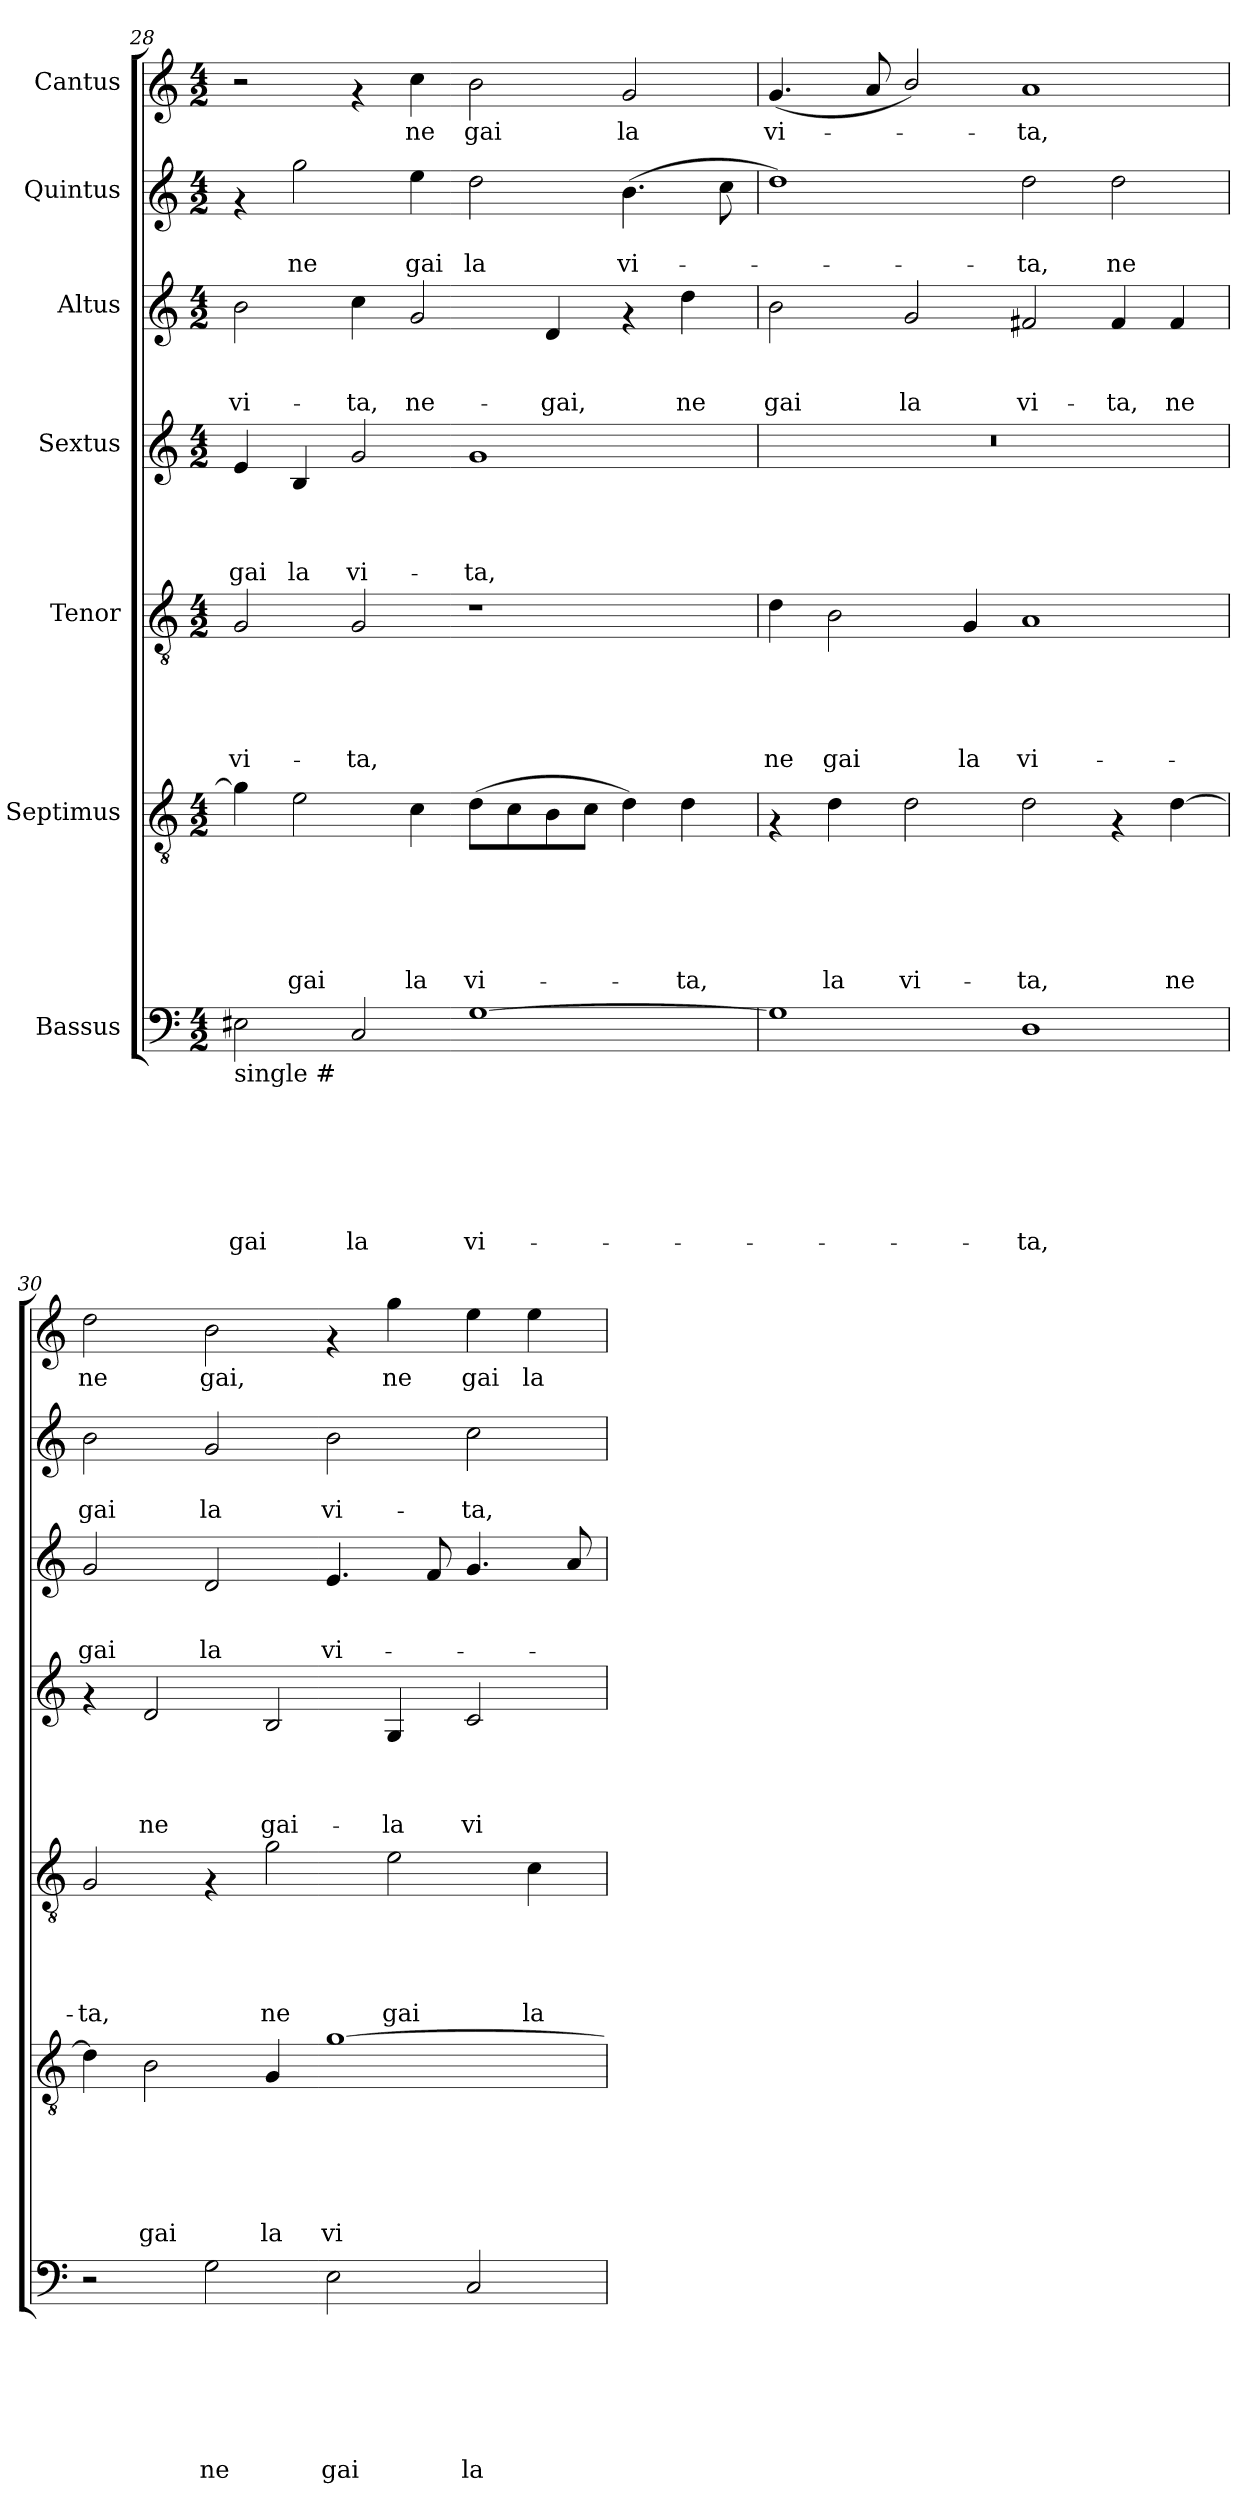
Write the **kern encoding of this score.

**kern	**text	**text	**text	**text	**text	**text	**text	**kern	**text	**text	**text	**text	**text	**text	**kern	**text	**text	**text	**text	**text	**kern	**text	**text	**text	**text	**kern	**text	**text	**text	**kern	**text	**text	**kern	**text
*part7	*part7	*part7	*part7	*part7	*part7	*part7	*part7	*part6	*part6	*part6	*part6	*part6	*part6	*part6	*part5	*part5	*part5	*part5	*part5	*part5	*part4	*part4	*part4	*part4	*part4	*part3	*part3	*part3	*part3	*part2	*part2	*part2	*part1	*part1
*staff7	*staff7	*staff7	*staff7	*staff7	*staff7	*staff7	*staff7	*staff6	*staff6	*staff6	*staff6	*staff6	*staff6	*staff6	*staff5	*staff5	*staff5	*staff5	*staff5	*staff5	*staff4	*staff4	*staff4	*staff4	*staff4	*staff3	*staff3	*staff3	*staff3	*staff2	*staff2	*staff2	*staff1	*staff1
*I"Bassus	*	*	*	*	*	*	*	*I"Septimus	*	*	*	*	*	*	*I"Tenor	*	*	*	*	*	*I"Sextus	*	*	*	*	*I"Altus	*	*	*	*I"Quintus	*	*	*I"Cantus	*
!!LO:PB:g=z
*clefF4	*	*	*	*	*	*	*	*clefGv2	*	*	*	*	*	*	*clefGv2	*	*	*	*	*	*clefG2	*	*	*	*	*clefG2	*	*	*	*clefG2	*	*	*clefG2	*
*k[]	*	*	*	*	*	*	*	*k[]	*	*	*	*	*	*	*k[]	*	*	*	*	*	*k[]	*	*	*	*	*k[]	*	*	*	*k[]	*	*	*k[]	*
*C:	*	*	*	*	*	*	*	*C:	*	*	*	*	*	*	*C:	*	*	*	*	*	*C:	*	*	*	*	*C:	*	*	*	*C:	*	*	*C:	*
*M4/2	*	*	*	*	*	*	*	*M4/2	*	*	*	*	*	*	*M4/2	*	*	*	*	*	*M4/2	*	*	*	*	*M4/2	*	*	*	*M4/2	*	*	*M4/2	*
=28	=28	=28	=28	=28	=28	=28	=28	=28	=28	=28	=28	=28	=28	=28	=28	=28	=28	=28	=28	=28	=28	=28	=28	=28	=28	=28	=28	=28	=28	=28	=28	=28	=28	=28
!LO:TX:b:t=single #	!	!	!	!	!	!	!	!	!	!	!	!	!	!	!	!	!	!	!	!	!	!	!	!	!	!	!	!	!	!	!	!	!	!
!	!	!	!	!	!	!	!LO:LY:b	!	!	!	!	!	!	!	!	!	!	!	!	!LO:LY:b	!	!	!	!	!LO:LY:b	!	!	!	!LO:LY:b	!	!	!	!	!
2E#\	.	.	.	.	.	.	gai	4g\]	.	.	.	.	.	.	2G/	.	.	.	.	vi-	4e/	.	.	.	gai	2b\	.	.	vi-	4rf	.	.	2r	.
!	!	!	!	!	!	!	!	!	!	!	!	!	!	!LO:LY:b	!	!	!	!	!	!	!	!	!	!	!LO:LY:b	!	!	!	!	!	!	!LO:LY:b	!	!
.	.	.	.	.	.	.	.	2e\	.	.	.	.	.	gai	.	.	.	.	.	.	4B/	.	.	.	la	.	.	.	.	2gg\	.	ne	.	.
!	!	!	!	!	!	!	!LO:LY:b	!	!	!	!	!	!	!	!	!	!	!	!	!LO:LY:b	!	!	!	!	!LO:LY:b	!	!	!	!LO:LY:b	!	!	!	!	!
2C/	.	.	.	.	.	.	la	.	.	.	.	.	.	.	2G/	.	.	.	.	-ta,	2g/	.	.	.	vi-	4cc\	.	.	-ta,	.	.	.	4rf	.
!	!	!	!	!	!	!	!	!	!	!	!	!	!	!LO:LY:b	!	!	!	!	!	!	!	!	!	!	!	!	!	!	!LO:LY:b	!	!	!LO:LY:b	!	!LO:LY:b
.	.	.	.	.	.	.	.	4c\	.	.	.	.	.	la	.	.	.	.	.	.	.	.	.	.	.	2g/	.	.	ne-	4ee\	.	gai	4cc\	ne
!	!	!	!	!	!	!	!LO:LY:b	!	!	!	!	!	!	!LO:LY:b	!	!	!	!	!	!	!	!	!	!	!LO:LY:b	!	!	!	!	!	!	!LO:LY:b	!	!LO:LY:b
[>1G	.	.	.	.	.	.	vi-	(>8d\L	.	.	.	.	.	vi-	1r	.	.	.	.	.	1g	.	.	.	-ta,	.	.	.	.	2dd\	.	la	2b\	gai
.	.	.	.	.	.	.	.	8c\	.	.	.	.	.	.	.	.	.	.	.	.	.	.	.	.	.	.	.	.	.	.	.	.	.	.
!	!	!	!	!	!	!	!	!	!	!	!	!	!	!	!	!	!	!	!	!	!	!	!	!	!	!	!	!	!LO:LY:b	!	!	!	!	!
.	.	.	.	.	.	.	.	8B\	.	.	.	.	.	.	.	.	.	.	.	.	.	.	.	.	.	4d/	.	.	-gai,	.	.	.	.	.
.	.	.	.	.	.	.	.	8c\J	.	.	.	.	.	.	.	.	.	.	.	.	.	.	.	.	.	.	.	.	.	.	.	.	.	.
!	!	!	!	!	!	!	!	!	!	!	!	!	!	!	!	!	!	!	!	!	!	!	!	!	!	!	!	!	!	!	!	!LO:LY:b	!	!LO:LY:b
.	.	.	.	.	.	.	.	4d\)	.	.	.	.	.	.	.	.	.	.	.	.	.	.	.	.	.	4rf	.	.	.	(>4.b\	.	vi-	2g/	la
!	!	!	!	!	!	!	!	!	!	!	!	!	!	!LO:LY:b	!	!	!	!	!	!	!	!	!	!	!	!	!	!	!LO:LY:b	!	!	!	!	!
.	.	.	.	.	.	.	.	4d\	.	.	.	.	.	-ta,	.	.	.	.	.	.	.	.	.	.	.	4dd\	.	.	ne	.	.	.	.	.
.	.	.	.	.	.	.	.	.	.	.	.	.	.	.	.	.	.	.	.	.	.	.	.	.	.	.	.	.	.	8cc\	.	.	.	.
=29	=29	=29	=29	=29	=29	=29	=29	=29	=29	=29	=29	=29	=29	=29	=29	=29	=29	=29	=29	=29	=29	=29	=29	=29	=29	=29	=29	=29	=29	=29	=29	=29	=29	=29
!	!	!	!	!	!	!	!	!	!	!	!	!	!	!	!	!	!	!	!	!LO:LY:b	!	!	!	!	!	!	!	!	!LO:LY:b	!	!	!	!	!LO:LY:b
1G]	.	.	.	.	.	.	.	4rF	.	.	.	.	.	.	4d\	.	.	.	.	ne	0r	.	.	.	.	2b\	.	.	gai	1dd)	.	.	(<4.g/	vi-
!	!	!	!	!	!	!	!	!	!	!	!	!	!	!LO:LY:b	!	!	!	!	!	!LO:LY:b	!	!	!	!	!	!	!	!	!	!	!	!	!	!
.	.	.	.	.	.	.	.	4d\	.	.	.	.	.	la	2B\	.	.	.	.	gai	.	.	.	.	.	.	.	.	.	.	.	.	.	.
.	.	.	.	.	.	.	.	.	.	.	.	.	.	.	.	.	.	.	.	.	.	.	.	.	.	.	.	.	.	.	.	.	8a/	.
!	!	!	!	!	!	!	!	!	!	!	!	!	!	!LO:LY:b	!	!	!	!	!	!	!	!	!	!	!	!	!	!	!LO:LY:b	!	!	!	!	!
.	.	.	.	.	.	.	.	2d\	.	.	.	.	.	vi-	.	.	.	.	.	.	.	.	.	.	.	2g/	.	.	la	.	.	.	2b/)	.
!	!	!	!	!	!	!	!	!	!	!	!	!	!	!	!	!	!	!	!	!LO:LY:b	!	!	!	!	!	!	!	!	!	!	!	!	!	!
.	.	.	.	.	.	.	.	.	.	.	.	.	.	.	4G/	.	.	.	.	la	.	.	.	.	.	.	.	.	.	.	.	.	.	.
!	!	!	!	!	!	!	!LO:LY:b	!	!	!	!	!	!	!LO:LY:b	!	!	!	!	!	!LO:LY:b	!	!	!	!	!	!	!	!	!LO:LY:b	!	!	!LO:LY:b	!	!LO:LY:b
1D	.	.	.	.	.	.	-ta,	2d\	.	.	.	.	.	-ta,	1A	.	.	.	.	vi-	.	.	.	.	.	2f#X/	.	.	vi-	2dd\	.	-ta,	1a	-ta,
!	!	!	!	!	!	!	!	!	!	!	!	!	!	!	!	!	!	!	!	!	!	!	!	!	!	!	!	!	!LO:LY:b	!	!	!LO:LY:b	!	!
.	.	.	.	.	.	.	.	4rF	.	.	.	.	.	.	.	.	.	.	.	.	.	.	.	.	.	4f#/	.	.	-ta,	2dd\	.	ne	.	.
!	!	!	!	!	!	!	!	!	!	!	!	!	!	!LO:LY:b	!	!	!	!	!	!	!	!	!	!	!	!	!	!	!LO:LY:b	!	!	!	!	!
.	.	.	.	.	.	.	.	[>4d\	.	.	.	.	.	ne	.	.	.	.	.	.	.	.	.	.	.	4f#/	.	.	ne	.	.	.	.	.
=30	=30	=30	=30	=30	=30	=30	=30	=30	=30	=30	=30	=30	=30	=30	=30	=30	=30	=30	=30	=30	=30	=30	=30	=30	=30	=30	=30	=30	=30	=30	=30	=30	=30	=30
!	!	!	!	!	!	!	!	!	!	!	!	!	!	!	!	!	!	!	!	!LO:LY:b	!	!	!	!	!	!	!	!	!LO:LY:b	!	!	!LO:LY:b	!	!LO:LY:b
2r	.	.	.	.	.	.	.	4d\]	.	.	.	.	.	.	2G/	.	.	.	.	-ta,	4rf	.	.	.	.	2g/	.	.	gai	2b\	.	gai	2dd\	ne
!	!	!	!	!	!	!	!	!	!	!	!	!	!	!LO:LY:b	!	!	!	!	!	!	!	!	!	!	!LO:LY:b	!	!	!	!	!	!	!	!	!
.	.	.	.	.	.	.	.	2B\	.	.	.	.	.	gai	.	.	.	.	.	.	2d/	.	.	.	ne	.	.	.	.	.	.	.	.	.
!	!	!	!	!	!	!	!LO:LY:b	!	!	!	!	!	!	!	!	!	!	!	!	!	!	!	!	!	!	!	!	!	!LO:LY:b	!	!	!LO:LY:b	!	!LO:LY:b
2G\	.	.	.	.	.	.	ne	.	.	.	.	.	.	.	4rF	.	.	.	.	.	.	.	.	.	.	2d/	.	.	la	2g/	.	la	2b\	gai,
!	!	!	!	!	!	!	!	!	!	!	!	!	!	!LO:LY:b	!	!	!	!	!	!LO:LY:b	!	!	!	!	!LO:LY:b	!	!	!	!	!	!	!	!	!
.	.	.	.	.	.	.	.	4G/	.	.	.	.	.	la	2g\	.	.	.	.	ne	2B/	.	.	.	gai-	.	.	.	.	.	.	.	.	.
!	!	!	!	!	!	!	!LO:LY:b	!	!	!	!	!	!	!LO:LY:b	!	!	!	!	!	!	!	!	!	!	!	!	!	!	!LO:LY:b	!	!	!LO:LY:b	!	!
2E\	.	.	.	.	.	.	gai	[>1g	.	.	.	.	.	vi-	.	.	.	.	.	.	.	.	.	.	.	4.e/	.	.	vi-	2b\	.	vi-	4rf	.
!	!	!	!	!	!	!	!	!	!	!	!	!	!	!	!	!	!	!	!	!LO:LY:b	!	!	!	!	!LO:LY:b	!	!	!	!	!	!	!	!	!LO:LY:b
.	.	.	.	.	.	.	.	.	.	.	.	.	.	.	2e\	.	.	.	.	gai	4G/	.	.	.	-la	.	.	.	.	.	.	.	4gg\	ne
.	.	.	.	.	.	.	.	.	.	.	.	.	.	.	.	.	.	.	.	.	.	.	.	.	.	8f/	.	.	.	.	.	.	.	.
!	!	!	!	!	!	!	!LO:LY:b	!	!	!	!	!	!	!	!	!	!	!	!	!	!	!	!	!	!LO:LY:b	!	!	!	!	!	!	!LO:LY:b	!	!LO:LY:b
2C/	.	.	.	.	.	.	la	.	.	.	.	.	.	.	.	.	.	.	.	.	2c/	.	.	.	vi-	4.g/	.	.	.	2cc\	.	-ta,	4ee\	gai
!	!	!	!	!	!	!	!	!	!	!	!	!	!	!	!	!	!	!	!	!LO:LY:b	!	!	!	!	!	!	!	!	!	!	!	!	!	!LO:LY:b
.	.	.	.	.	.	.	.	.	.	.	.	.	.	.	4c\	.	.	.	.	la	.	.	.	.	.	.	.	.	.	.	.	.	4ee\	la
.	.	.	.	.	.	.	.	.	.	.	.	.	.	.	.	.	.	.	.	.	.	.	.	.	.	8a/	.	.	.	.	.	.	.	.
=	=	=	=	=	=	=	=	=	=	=	=	=	=	=	=	=	=	=	=	=	=	=	=	=	=	=	=	=	=	=	=	=	=	=
*-	*-	*-	*-	*-	*-	*-	*-	*-	*-	*-	*-	*-	*-	*-	*-	*-	*-	*-	*-	*-	*-	*-	*-	*-	*-	*-	*-	*-	*-	*-	*-	*-	*-	*-
